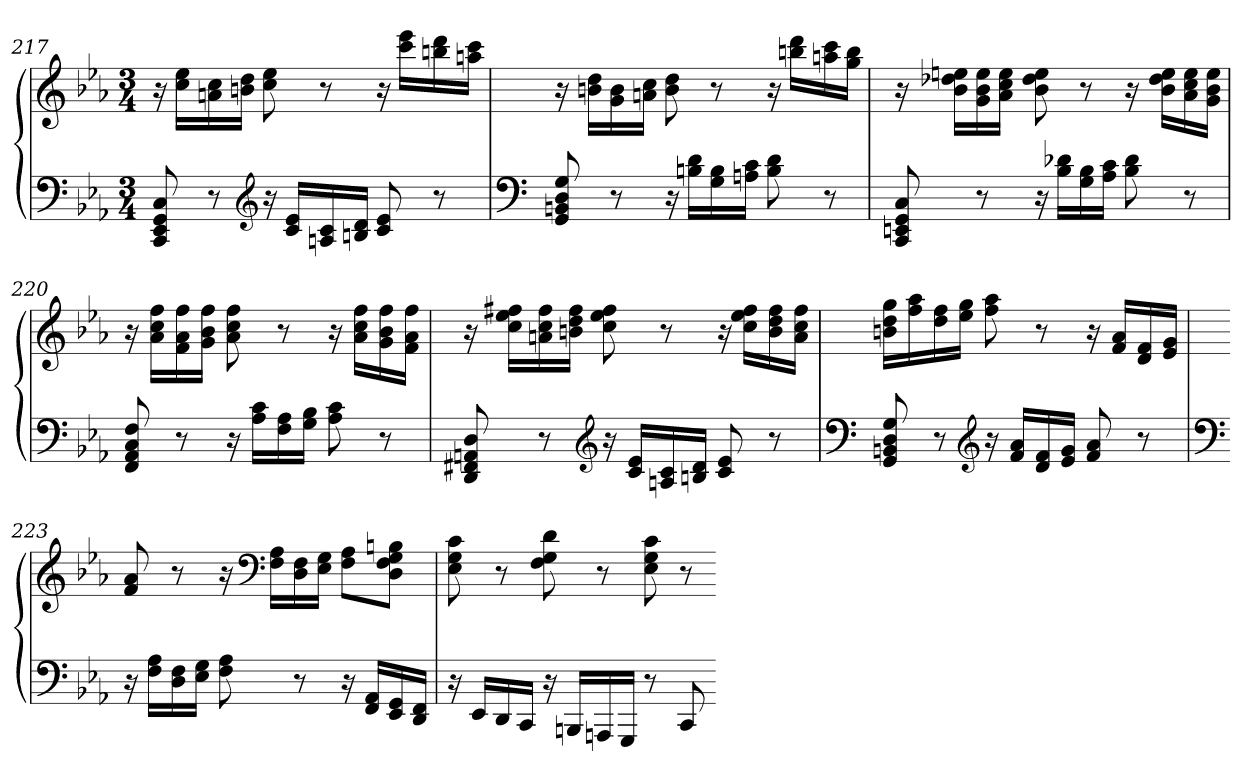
**kern	**kern
*part1	*part1
*staff2	*staff1
*clefF4	*clefG2
*k[b-e-a-]	*k[b-e-a-]
*c:	*c:
*M3/4	*M3/4
=217	=217
8CC 8EE- 8GG 8C	16r
.	16cc 16ee-LL
8r	16an 16cc
.	16bn 16ddJJ
*clefG2	*
16r	8cc 8ee-
16c 16e-LL	.
16An 16c	8r
16Bn 16dJJ	.
8c 8e-	16r
.	16ccc 16eee-LL
8r	16bbn 16ddd
.	16aan 16cccJJ
=218	=218
*clefF4	*
8GG 8BBn 8D 8G	16r
.	16bn 16ddLL
8r	16g 16b
.	16an 16ccJJ
16r	8b 8dd
16Bn 16dLL	.
16G 16B	8r
16An 16cJJ	.
8B 8d	16r
.	16bbn 16dddLL
8r	16aan 16ccc
.	16gg 16bbJJ
=219	=219
8CC 8EEn 8GG 8C	16r
.	16b- 16dd-X 16eenLL
8r	16g 16b- 16ee
.	16a- 16cc 16eeJJ
16r	8b- 8dd- 8ee
16B- 16d-XLL	.
16G 16B-	8r
16A- 16cJJ	.
8B- 8d-	16r
.	16b- 16dd- 16eeLL
8r	16a- 16cc 16ee
.	16g 16b- 16eeJJ
=220	=220
8FF 8AA- 8C 8F	16r
.	16a- 16cc 16ffLL
8r	16f 16a- 16ff
.	16g 16b- 16ffJJ
16r	8a- 8cc 8ff
16A- 16cLL	.
16F 16A-	8r
16G 16B-JJ	.
8A- 8c	16r
.	16a- 16cc 16ffLL
8r	16g 16b- 16ff
.	16f 16a- 16ffJJ
=221	=221
8DD 8FF#X 8AAn 8D	16r
.	16cc 16ee- 16ff#XLL
8r	16an 16cc 16ff#
.	16bn 16dd 16ff#JJ
*clefG2	*
16r	8cc 8ee- 8ff#
16c 16e-LL	.
16An 16c	8r
16Bn 16dJJ	.
8c 8e-	16r
.	16cc 16ee- 16ff#LL
8r	16b 16dd 16ff#
.	16a 16cc 16ff#JJ
=222	=222
*clefF4	*
8GG 8BBn 8D 8G	16bn 16dd 16ggLL
.	16ff 16aa-
8r	16dd 16ff
.	16ee- 16ggJJ
*clefG2	*
16r	8ff 8aa-
16f 16a-LL	.
16d 16f	8r
16e- 16gJJ	.
8f 8a-	16r
.	16f 16a-LL
8r	16d 16f
.	16e- 16gJJ
=223	=223
*clefF4	*
16r	8f 8a-
16F 16A-LL	.
16D 16F	8r
16E- 16GJJ	.
8F 8A-	16r
*	*clefF4
.	16F 16A-LL
8r	16D 16F
.	16E- 16GJJ
16r	8F 8A-L
16FF 16AA-LL	.
16EE- 16GG	8D 8F 8G 8BnJ
16DD 16FFJJ	.
=224	=224
16r	8E- 8G 8c
16EE-LL	.
16DD	8r
16CCJJ	.
16r	8F 8G 8d
16BBBnLL	.
16AAAn	8r
16GGGJJ	.
8r	8E- 8G 8c
8CC	8r
=-	=-
*-	*-
